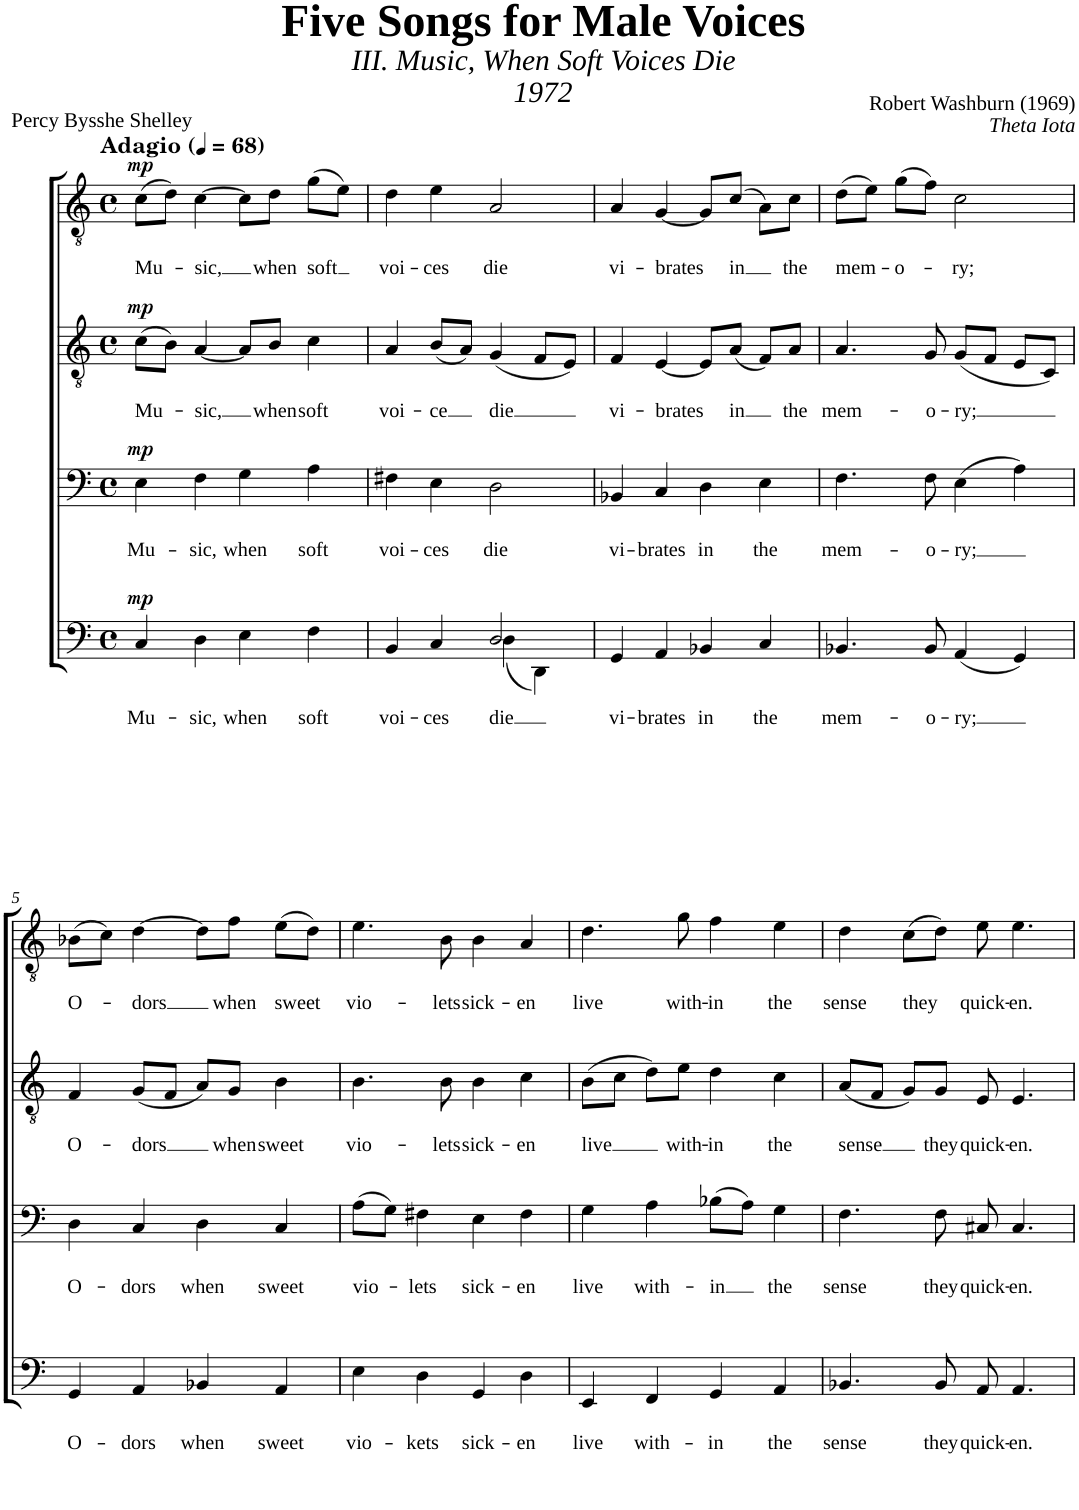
**kern	**text	**dynam	**kern	**text	**dynam	**kern	**text	**dynam	**kern	**text	**dynam
*part4	*part4	*part4	*part3	*part3	*part3	*part2	*part2	*part2	*part1	*part1	*part1
*staff4	*staff4	*staff4	*staff3	*staff3	*staff3	*staff2	*staff2	*staff2	*staff1	*staff1	*staff1
*I"Piano 4	*	*	*I"Piano 3	*	*	*I"Piano 2	*	*	*I"Piano 1	*	*
*I'Pno	*	*	*I'Pno	*	*	*I'Pno	*	*	*I'Pno	*	*
*clefF4	*	*	*clefF4	*	*	*clefGv2	*	*	*clefGv2	*	*
*k[]	*	*	*k[]	*	*	*k[]	*	*	*k[]	*	*
*M4/4	*	*	*M4/4	*	*	*M4/4	*	*	*M4/4	*	*
*met(c)	*	*	*met(c)	*	*	*met(c)	*	*	*met(c)	*	*
*MM68	*	*	*MM68	*	*	*MM68	*	*	*MM68	*	*
=1	=1	=1	=1	=1	=1	=1	=1	=1	=1	=1	=1
!	!	!	!	!	!	!	!	!	!LO:TX:a:B:t=Adagio	!	!
!	!LO:LY:b	!LO:DY:a	!	!LO:LY:b	!LO:DY:a	!	!LO:LY:b	!LO:DY:a	!	!LO:LY:b	!LO:DY:a
4C/	Mu-	mp	4E\	Mu-	mp	(8c\L	Mu-	mp	(8c\L	Mu-	mp
.	.	.	.	.	.	8B\J)	.	.	8d\J)	.	.
!	!LO:LY:b	!	!	!LO:LY:b	!	!	!LO:LY:b	!	!	!LO:LY:b	!
4D\	-sic,	.	4F\	-sic,	.	[4A/	-sic,	.	[4c\	-sic,	.
!	!LO:LY:b	!	!	!LO:LY:b	!	!	!	!	!	!	!
4E\	when	.	4G\	when	.	8A/L]	.	.	8c\L]	.	.
!	!	!	!	!	!	!	!LO:LY:b	!	!	!LO:LY:b	!
.	.	.	.	.	.	8B/J	when	.	8d\J	when	.
!	!LO:LY:b	!	!	!LO:LY:b	!	!	!LO:LY:b	!	!	!LO:LY:b	!
4F\	soft	.	4A\	soft	.	4c\	soft	.	(8g\L	soft	.
.	.	.	.	.	.	.	.	.	8e\J)	.	.
=2	=2	=2	=2	=2	=2	=2	=2	=2	=2	=2	=2
!	!LO:LY:b	!	!	!LO:LY:b	!	!	!LO:LY:b	!	!	!LO:LY:b	!
*^	*	*	*	*	*	*	*	*	*	*	*
4BB/	2ryy	voi-	.	4F#X\	voi-	.	4A/	voi-	.	4d\	voi-	.
!	!	!LO:LY:b	!	!	!LO:LY:b	!	!	!LO:LY:b	!	!	!LO:LY:b	!
4C/	.	-ces	.	4E\	-ces	.	(8B/L	-ce	.	4e\	-ces	.
.	.	.	.	.	.	.	8A/J)	.	.	.	.	.
!	!	!LO:LY:b	!	!	!LO:LY:b	!	!	!LO:LY:b	!	!	!LO:LY:b	!
2D/	(4D\	die	.	2D\	die	.	(4G/	die	.	2A/	die	.
.	4DD\)	.	.	.	.	.	8F/L	.	.	.	.	.
.	.	.	.	.	.	.	8E/J)	.	.	.	.	.
*v	*v	*	*	*	*	*	*	*	*	*	*	*
=3	=3	=3	=3	=3	=3	=3	=3	=3	=3	=3	=3
!	!LO:LY:b	!	!	!LO:LY:b	!	!	!LO:LY:b	!	!	!LO:LY:b	!
4GG/	vi-	.	4BB-X/	vi-	.	4F/	vi-	.	4A/	vi-	.
!	!LO:LY:b	!	!	!LO:LY:b	!	!	!LO:LY:b	!	!	!LO:LY:b	!
4AA/	-brates	.	4C/	-brates	.	[4E/	-brates	.	[4G/	-brates	.
!	!LO:LY:b	!	!	!LO:LY:b	!	!	!	!	!	!	!
4BB-X/	in	.	4D\	in	.	8E/L]	.	.	8G/L]	.	.
!	!	!	!	!	!	!	!LO:LY:b	!	!	!LO:LY:b	!
.	.	.	.	.	.	(8A/J	in	.	(8c/J	in	.
!	!LO:LY:b	!	!	!LO:LY:b	!	!	!	!	!	!	!
4C/	the	.	4E\	the	.	8F/L)	.	.	8A\L)	.	.
!	!	!	!	!	!	!	!LO:LY:b	!	!	!LO:LY:b	!
.	.	.	.	.	.	8A/J	the	.	8c\J	the	.
=4	=4	=4	=4	=4	=4	=4	=4	=4	=4	=4	=4
!	!LO:LY:b	!	!	!LO:LY:b	!	!	!LO:LY:b	!	!	!LO:LY:b	!
4.BB-X/	mem-	.	4.F\	mem-	.	4.A/	mem-	.	(8d\L	mem-	.
.	.	.	.	.	.	.	.	.	8e\J)	.	.
!	!	!	!	!	!	!	!	!	!	!LO:LY:b	!
.	.	.	.	.	.	.	.	.	(8g\L	-o-	.
!	!LO:LY:b	!	!	!LO:LY:b	!	!	!LO:LY:b	!	!	!	!
8BB-/	-o-	.	8F\	-o-	.	8G/	-o-	.	8f\J)	.	.
!	!LO:LY:b	!	!	!LO:LY:b	!	!	!LO:LY:b	!	!	!LO:LY:b	!
(4AA/	-ry;	.	(4E\	-ry;	.	(8G/L	-ry;	.	2c\	-ry;	.
.	.	.	.	.	.	8F/J	.	.	.	.	.
4GG/)	.	.	4A\)	.	.	8E/L	.	.	.	.	.
.	.	.	.	.	.	8C/J)	.	.	.	.	.
!!LO:LB:g=z
=5	=5	=5	=5	=5	=5	=5	=5	=5	=5	=5	=5
!	!LO:LY:b	!	!	!LO:LY:b	!	!	!LO:LY:b	!	!	!LO:LY:b	!
4GG/	O-	.	4D\	O-	.	4F/	O-	.	(8B-X\L	O-	.
.	.	.	.	.	.	.	.	.	8c\J)	.	.
!	!LO:LY:b	!	!	!LO:LY:b	!	!	!LO:LY:b	!	!	!LO:LY:b	!
4AA/	-dors	.	4C/	-dors	.	(8G/L	-dors	.	[4d\	-dors	.
.	.	.	.	.	.	8F/J	.	.	.	.	.
!	!LO:LY:b	!	!	!LO:LY:b	!	!	!	!	!	!	!
4BB-X/	when	.	4D\	when	.	8A/L)	.	.	8d\L]	.	.
!	!	!	!	!	!	!	!LO:LY:b	!	!	!LO:LY:b	!
.	.	.	.	.	.	8G/J	when	.	8f\J	when	.
!	!LO:LY:b	!	!	!LO:LY:b	!	!	!LO:LY:b	!	!	!LO:LY:b	!
4AA/	sweet	.	4C/	sweet	.	4B\	sweet	.	(8e\L	sweet	.
.	.	.	.	.	.	.	.	.	8d\J)	.	.
=6	=6	=6	=6	=6	=6	=6	=6	=6	=6	=6	=6
!	!LO:LY:b	!	!	!LO:LY:b	!	!	!LO:LY:b	!	!	!LO:LY:b	!
4E\	vio-	.	(8A\L	vio-	.	4.B\	vio-	.	4.e\	vio-	.
.	.	.	8G\J)	.	.	.	.	.	.	.	.
!	!LO:LY:b	!	!	!LO:LY:b	!	!	!	!	!	!	!
4D\	-kets	.	4F#X\	-lets	.	.	.	.	.	.	.
!	!	!	!	!	!	!	!LO:LY:b	!	!	!LO:LY:b	!
.	.	.	.	.	.	8B\	-lets	.	8B\	-lets	.
!	!LO:LY:b	!	!	!LO:LY:b	!	!	!LO:LY:b	!	!	!LO:LY:b	!
4GG/	sick-	.	4E\	sick-	.	4B\	sick-	.	4B\	sick-	.
!	!LO:LY:b	!	!	!LO:LY:b	!	!	!LO:LY:b	!	!	!LO:LY:b	!
4D\	-en	.	4F#\	-en	.	4c\	-en	.	4A/	-en	.
=7	=7	=7	=7	=7	=7	=7	=7	=7	=7	=7	=7
!	!LO:LY:b	!	!	!LO:LY:b	!	!	!LO:LY:b	!	!	!LO:LY:b	!
4EE/	live	.	4G\	live	.	(8B\L	live	.	4.d\	live	.
.	.	.	.	.	.	8c\J	.	.	.	.	.
!	!LO:LY:b	!	!	!LO:LY:b	!	!	!	!	!	!	!
4FF/	with-	.	4A\	with-	.	8d\L)	.	.	.	.	.
!	!	!	!	!	!	!	!LO:LY:b	!	!	!LO:LY:b	!
.	.	.	.	.	.	8e\J	with-	.	8g\	with-	.
!	!LO:LY:b	!	!	!LO:LY:b	!	!	!LO:LY:b	!	!	!LO:LY:b	!
4GG/	-in	.	(8B-X\L	-in	.	4d\	-in	.	4f\	-in	.
.	.	.	8A\J)	.	.	.	.	.	.	.	.
!	!LO:LY:b	!	!	!LO:LY:b	!	!	!LO:LY:b	!	!	!LO:LY:b	!
4AA/	the	.	4G\	the	.	4c\	the	.	4e\	the	.
=8	=8	=8	=8	=8	=8	=8	=8	=8	=8	=8	=8
!	!LO:LY:b	!	!	!LO:LY:b	!	!	!LO:LY:b	!	!	!LO:LY:b	!
4.BB-X/	sense	.	4.F\	sense	.	(8A/L	sense	.	4d\	sense	.
.	.	.	.	.	.	8F/J	.	.	.	.	.
!	!	!	!	!	!	!	!	!	!	!LO:LY:b	!
.	.	.	.	.	.	8G/L)	.	.	(8c\L	they	.
!	!LO:LY:b	!	!	!LO:LY:b	!	!	!LO:LY:b	!	!	!	!
8BB-/	they	.	8F\	they	.	8G/J	they	.	8d\J)	.	.
!	!LO:LY:b	!	!	!LO:LY:b	!	!	!LO:LY:b	!	!	!LO:LY:b	!
8AA/	quick-	.	8C#X/	quick-	.	8E/	quick-	.	8e\	quick-	.
!	!LO:LY:b	!	!	!LO:LY:b	!	!	!LO:LY:b	!	!	!LO:LY:b	!
4.AA/	-en.	.	4.C#/	-en.	.	4.E/	-en.	.	4.e\	-en.	.
=	=	=	=	=	=	=	=	=	=	=	=
*-	*-	*-	*-	*-	*-	*-	*-	*-	*-	*-	*-
